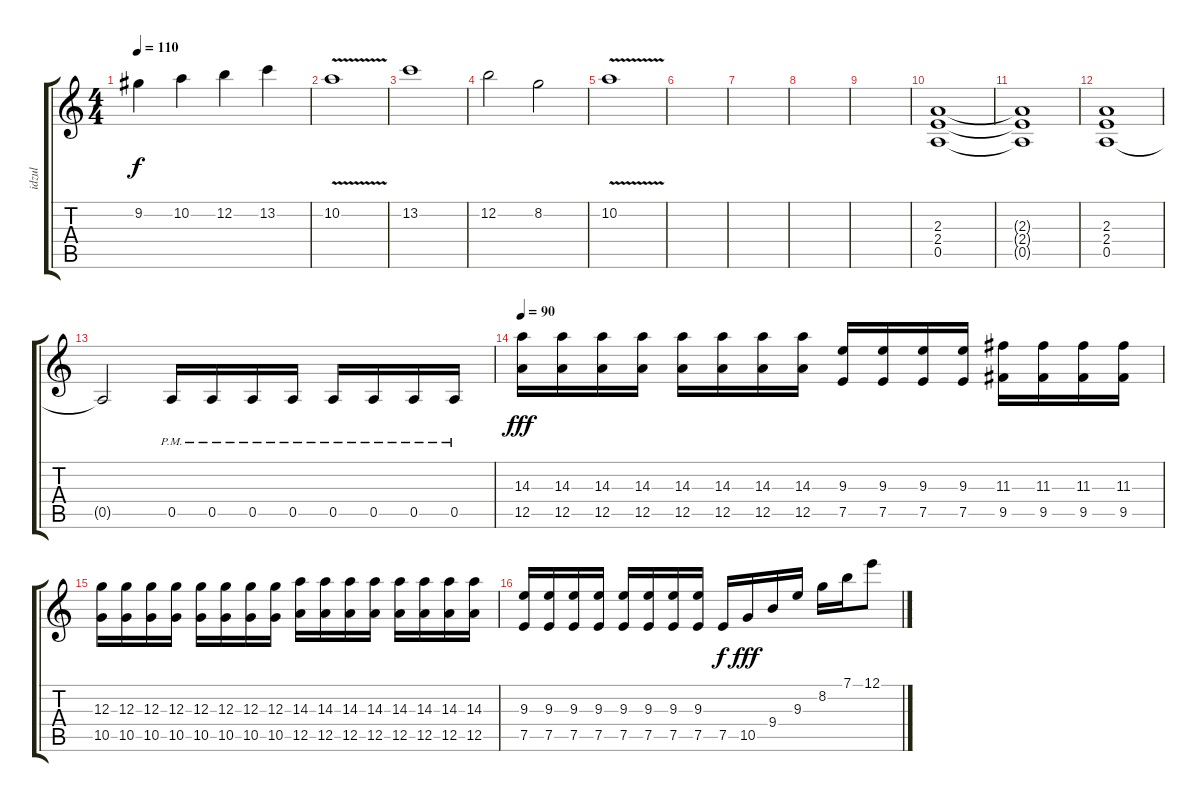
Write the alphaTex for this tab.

\track ("idzul" "idzul") {instrument distortionguitar}
\staff {score tabs}
\tuning (E4 B3 G3 D3 A2 E2) {hide}
\ts (4 4)
\tempo 110
\clef g2
\ks c
9.2.4{dy f} 10.2.4 12.2.4 13.2.4 |
10.2{v}.1 |
13.2.1 |
12.2.2 8.2.2 |
10.2{v}.1 |
|
|
|
|
(2.3 2.4 0.5).1 |
(2.3{t} 2.4{t} 0.5{t}).1 |
(2.3 2.4 0.5).1 |
0.5{t}.2 0.5{pm}.16 0.5{pm}.16 0.5{pm}.16 0.5{pm}.16 0.5{pm}.16 0.5{pm}.16 0.5{pm}.16 0.5{pm}.16 |
\tempo 90
(14.3 12.5).16{dy fff balance 16} (14.3 12.5).16 (14.3 12.5).16 (14.3 12.5).16 (14.3 12.5).16 (14.3 12.5).16 (14.3 12.5).16 (14.3 12.5).16 (9.3 7.5).16 (9.3 7.5).16 (9.3 7.5).16 (9.3 7.5).16 (11.3 9.5).16 (11.3 9.5).16 (11.3 9.5).16 (11.3 9.5).16 |
(12.3 10.5).16 (12.3 10.5).16 (12.3 10.5).16 (12.3 10.5).16 (12.3 10.5).16 (12.3 10.5).16 (12.3 10.5).16 (12.3 10.5).16 (14.3 12.5).16 (14.3 12.5).16 (14.3 12.5).16 (14.3 12.5).16 (14.3 12.5).16 (14.3 12.5).16 (14.3 12.5).16 (14.3 12.5).16 |
(9.3 7.5).16 (9.3 7.5).16 (9.3 7.5).16 (9.3 7.5).16 (9.3 7.5).16 (9.3 7.5).16 (9.3 7.5).16 (9.3 7.5).16 7.5.16{dy f} 10.5.16{dy fff} 9.4.16 9.3.16 8.2.16 7.1.16 12.1.8
